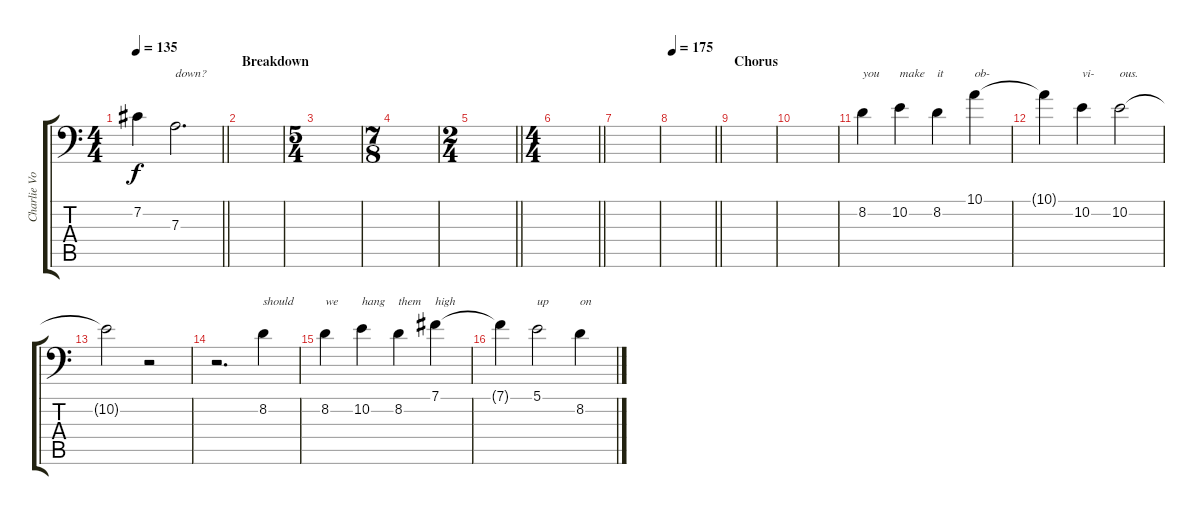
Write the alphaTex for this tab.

\track ("Charlie Vox" "Charlie Vo") {instrument bassoon}
\staff {score tabs}
\tuning (B3 Gb3 D3 A2 E2 A1) {hide}
\ts (4 4)
\tempo 135
\clef f4
\barLineRight lightlight
\ks c
7.2{t}.4{dy f} 7.3.2{d txt "down?"} |
\section ("" "Breakdown")
|
\ts (5 4)
|
\ts (7 8)
|
\ts (2 4)
\barLineRight lightlight
|
\ts (4 4)
\section ("" "")
\barLineRight lightlight
|
|
\tempo 175
\barLineRight lightlight
|
\section ("" "Chorus")
|
|
8.2.4{txt "you"} 10.2.4{txt "make"} 8.2.4{txt "it"} 10.1.4{txt "ob-"} |
10.1{t}.4 10.2.4{txt "vi-"} 10.2.2{txt "ous."} |
10.2{t}.2 r.2 |
r.2{d} 8.2.4{txt "should"} |
8.2.4{txt "we"} 10.2.4{txt "hang"} 8.2.4{txt "them"} 7.1.4{txt "high"} |
7.1{t}.4 5.1.2{txt "up"} 8.2.4{txt "on"}
